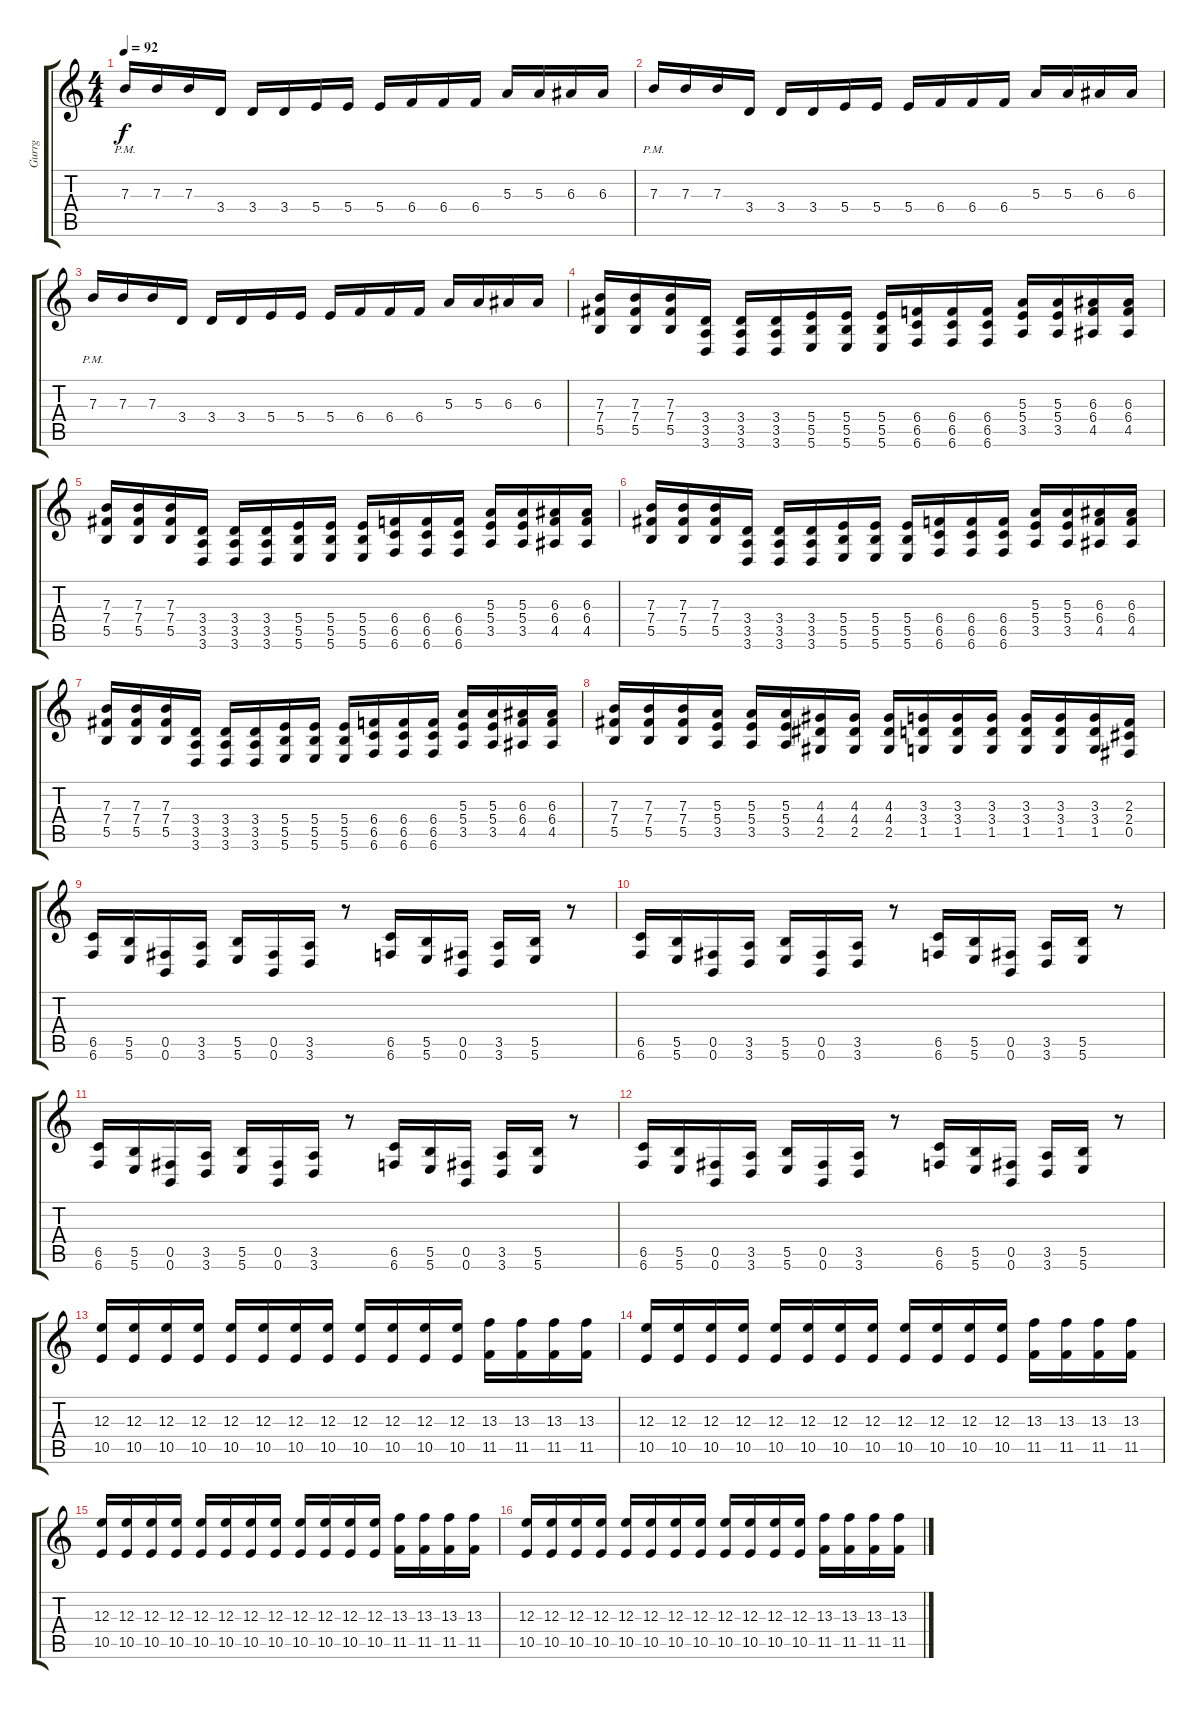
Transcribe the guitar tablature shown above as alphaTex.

\track ("Gurrg" "Gurrg") {instrument overdrivenguitar}
\staff {score tabs}
\tuning (Db4 Ab3 E3 B2 Gb2 B1) {hide}
\ts (4 4)
\tempo 92
\clef g2
\ks c
7.3{pm}.16{dy f} 7.3.16 7.3.16 3.4.16 3.4.16 3.4.16 5.4.16 5.4.16 5.4.16 6.4.16 6.4.16 6.4.16 5.3.16 5.3.16 6.3.16 6.3.16 |
7.3{pm}.16 7.3.16 7.3.16 3.4.16 3.4.16 3.4.16 5.4.16 5.4.16 5.4.16 6.4.16 6.4.16 6.4.16 5.3.16 5.3.16 6.3.16 6.3.16 |
7.3{pm}.16 7.3.16 7.3.16 3.4.16 3.4.16 3.4.16 5.4.16 5.4.16 5.4.16 6.4.16 6.4.16 6.4.16 5.3.16 5.3.16 6.3.16 6.3.16 |
(7.3 7.4 5.5).16 (7.3 7.4 5.5).16 (7.3 7.4 5.5).16 (3.4 3.5 3.6).16 (3.4 3.5 3.6).16 (3.4 3.5 3.6).16 (5.4 5.5 5.6).16 (5.4 5.5 5.6).16 (5.4 5.5 5.6).16 (6.4 6.5 6.6).16 (6.4 6.5 6.6).16 (6.4 6.5 6.6).16 (5.3 5.4 3.5).16 (5.3 5.4 3.5).16 (6.3 6.4 4.5).16 (6.3 6.4 4.5).16 |
(7.3 7.4 5.5).16 (7.3 7.4 5.5).16 (7.3 7.4 5.5).16 (3.4 3.5 3.6).16 (3.4 3.5 3.6).16 (3.4 3.5 3.6).16 (5.4 5.5 5.6).16 (5.4 5.5 5.6).16 (5.4 5.5 5.6).16 (6.4 6.5 6.6).16 (6.4 6.5 6.6).16 (6.4 6.5 6.6).16 (5.3 5.4 3.5).16 (5.3 5.4 3.5).16 (6.3 6.4 4.5).16 (6.3 6.4 4.5).16 |
(7.3 7.4 5.5).16 (7.3 7.4 5.5).16 (7.3 7.4 5.5).16 (3.4 3.5 3.6).16 (3.4 3.5 3.6).16 (3.4 3.5 3.6).16 (5.4 5.5 5.6).16 (5.4 5.5 5.6).16 (5.4 5.5 5.6).16 (6.4 6.5 6.6).16 (6.4 6.5 6.6).16 (6.4 6.5 6.6).16 (5.3 5.4 3.5).16 (5.3 5.4 3.5).16 (6.3 6.4 4.5).16 (6.3 6.4 4.5).16 |
(7.3 7.4 5.5).16 (7.3 7.4 5.5).16 (7.3 7.4 5.5).16 (3.4 3.5 3.6).16 (3.4 3.5 3.6).16 (3.4 3.5 3.6).16 (5.4 5.5 5.6).16 (5.4 5.5 5.6).16 (5.4 5.5 5.6).16 (6.4 6.5 6.6).16 (6.4 6.5 6.6).16 (6.4 6.5 6.6).16 (5.3 5.4 3.5).16 (5.3 5.4 3.5).16 (6.3 6.4 4.5).16 (6.3 6.4 4.5).16 |
(7.3 7.4 5.5).16 (7.3 7.4 5.5).16 (7.3 7.4 5.5).16 (5.3 5.4 3.5).16 (5.3 5.4 3.5).16 (5.3 5.4 3.5).16 (4.3 4.4 2.5).16 (4.3 4.4 2.5).16 (4.3 4.4 2.5).16 (3.3 3.4 1.5).16 (3.3 3.4 1.5).16 (3.3 3.4 1.5).16 (3.3 3.4 1.5).16 (3.3 3.4 1.5).16 (3.3 3.4 1.5).16 (2.3 2.4 0.5).16 |
(6.5 6.6).16 (5.5 5.6).16 (0.5 0.6).16 (3.5 3.6).16 (5.5 5.6).16 (0.5 0.6).16 (3.5 3.6).16 r.8 (6.5 6.6).16 (5.5 5.6).16 (0.5 0.6).16 (3.5 3.6).16 (5.5 5.6).16 r.8 |
(6.5 6.6).16 (5.5 5.6).16 (0.5 0.6).16 (3.5 3.6).16 (5.5 5.6).16 (0.5 0.6).16 (3.5 3.6).16 r.8 (6.5 6.6).16 (5.5 5.6).16 (0.5 0.6).16 (3.5 3.6).16 (5.5 5.6).16 r.8 |
(6.5 6.6).16 (5.5 5.6).16 (0.5 0.6).16 (3.5 3.6).16 (5.5 5.6).16 (0.5 0.6).16 (3.5 3.6).16 r.8 (6.5 6.6).16 (5.5 5.6).16 (0.5 0.6).16 (3.5 3.6).16 (5.5 5.6).16 r.8 |
(6.5 6.6).16 (5.5 5.6).16 (0.5 0.6).16 (3.5 3.6).16 (5.5 5.6).16 (0.5 0.6).16 (3.5 3.6).16 r.8 (6.5 6.6).16 (5.5 5.6).16 (0.5 0.6).16 (3.5 3.6).16 (5.5 5.6).16 r.8 |
(12.3 10.5).16 (12.3 10.5).16 (12.3 10.5).16 (12.3 10.5).16 (12.3 10.5).16 (12.3 10.5).16 (12.3 10.5).16 (12.3 10.5).16 (12.3 10.5).16 (12.3 10.5).16 (12.3 10.5).16 (12.3 10.5).16 (13.3 11.5).16 (13.3 11.5).16 (13.3 11.5).16 (13.3 11.5).16 |
(12.3 10.5).16 (12.3 10.5).16 (12.3 10.5).16 (12.3 10.5).16 (12.3 10.5).16 (12.3 10.5).16 (12.3 10.5).16 (12.3 10.5).16 (12.3 10.5).16 (12.3 10.5).16 (12.3 10.5).16 (12.3 10.5).16 (13.3 11.5).16 (13.3 11.5).16 (13.3 11.5).16 (13.3 11.5).16 |
(12.3 10.5).16 (12.3 10.5).16 (12.3 10.5).16 (12.3 10.5).16 (12.3 10.5).16 (12.3 10.5).16 (12.3 10.5).16 (12.3 10.5).16 (12.3 10.5).16 (12.3 10.5).16 (12.3 10.5).16 (12.3 10.5).16 (13.3 11.5).16 (13.3 11.5).16 (13.3 11.5).16 (13.3 11.5).16 |
(12.3 10.5).16 (12.3 10.5).16 (12.3 10.5).16 (12.3 10.5).16 (12.3 10.5).16 (12.3 10.5).16 (12.3 10.5).16 (12.3 10.5).16 (12.3 10.5).16 (12.3 10.5).16 (12.3 10.5).16 (12.3 10.5).16 (13.3 11.5).16 (13.3 11.5).16 (13.3 11.5).16 (13.3 11.5).16
